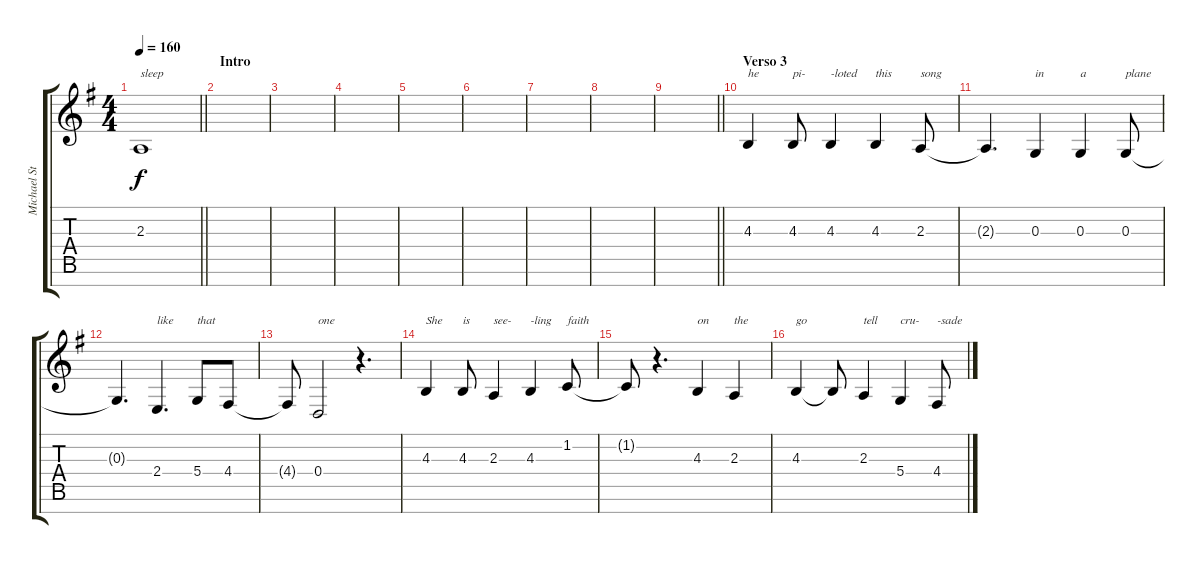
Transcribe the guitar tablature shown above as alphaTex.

\track ("Michael Stipe" "Michael St") {instrument oboe}
\staff {score tabs}
\tuning (E4 B3 G3 D3 A2 E2 B1) {hide}
\ts (4 4)
\tempo 160
\clef g2
\barLineRight lightlight
\ks g
2.3.1{txt "sleep" dy f} |
\section ("" "Intro")
|
|
|
|
|
|
|
\barLineRight lightlight
|
\section ("" "Verso 3")
4.3.4{txt "he"} 4.3.8{txt "pi-"} 4.3.4{txt "-loted"} 4.3.4{txt "this"} 2.3.8{txt "song"} |
2.3{t}.4{d} 0.3.4{txt "in"} 0.3.4{txt "a"} 0.3.8{txt "plane"} |
0.3{t}.4{d} 2.4.4{d txt "like"} 5.4.8{txt "that"} 4.4.8 |
4.4{t}.8 0.4.2{txt "one"} r.4{d} |
4.3.4{txt "She"} 4.3.8{txt "is"} 2.3.4{txt "see-"} 4.3.4{txt "-ling"} 1.2.8{txt "faith"} |
1.2{t}.8 r.4{d} 4.3.4{txt "on"} 2.3.4{txt "the"} |
4.3.4{txt "go"} 4.3{t}.8 2.3.4{txt "tell"} 5.4.4{txt "cru-"} 4.4.8{txt "-sade"}
